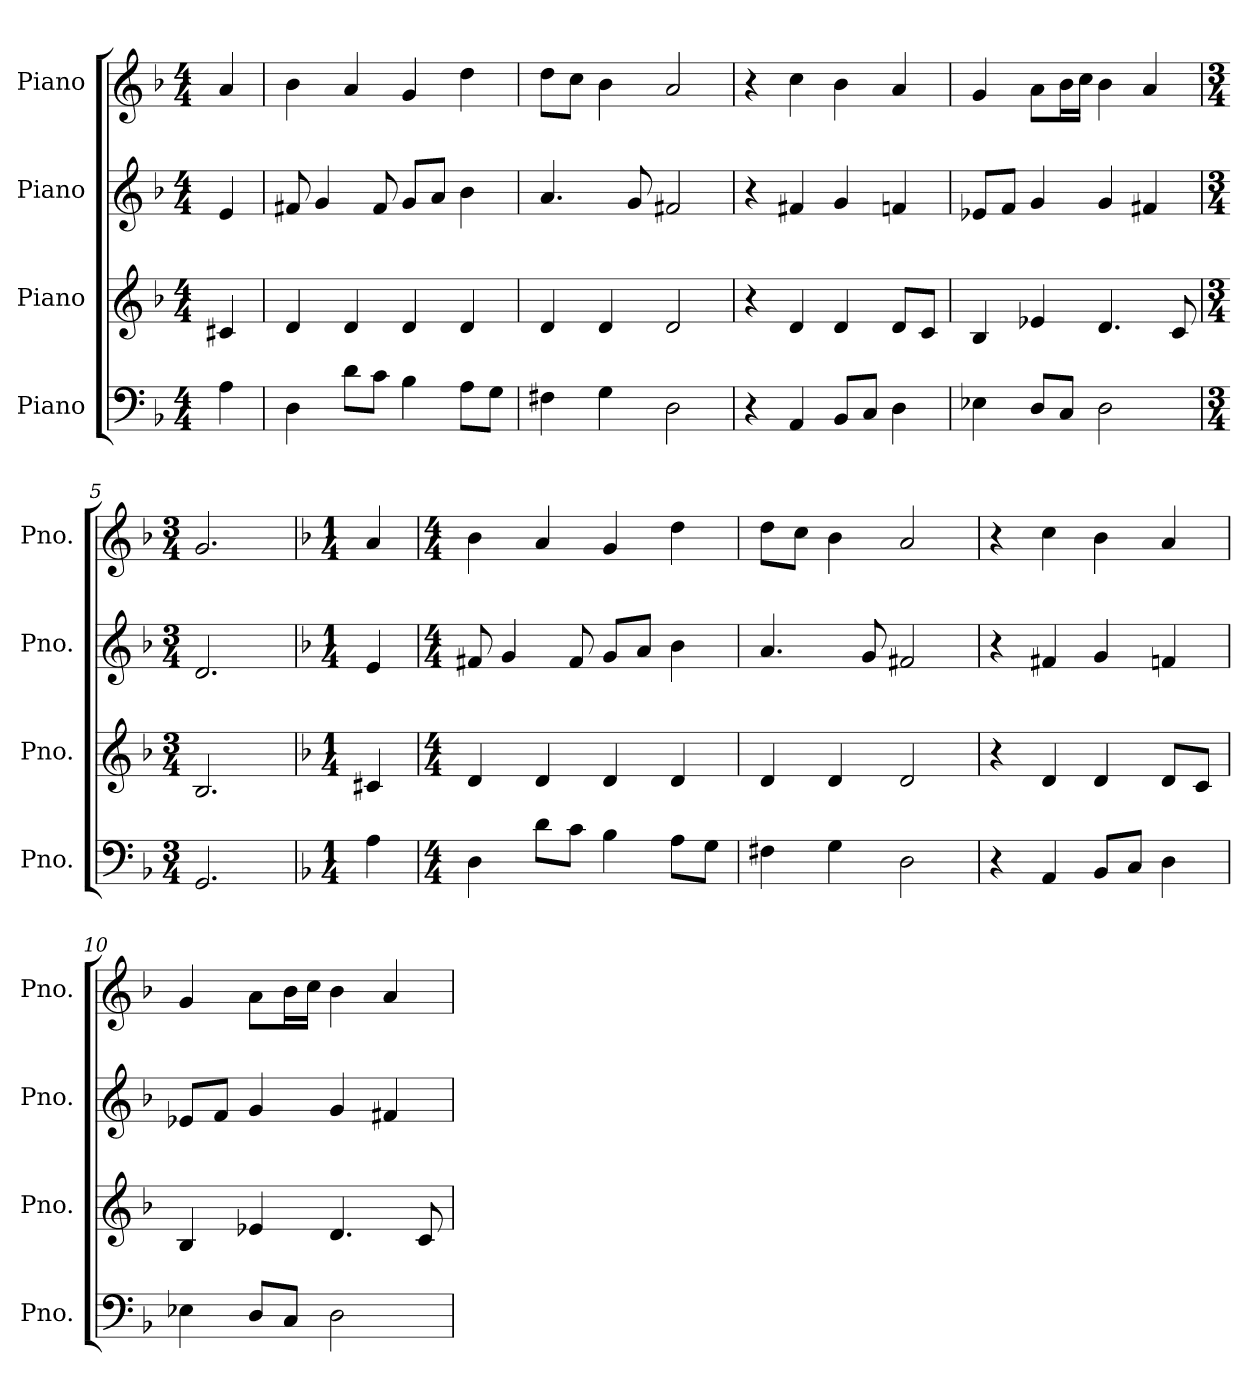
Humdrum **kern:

**kern	**kern	**kern	**kern
*part4	*part3	*part2	*part1
*staff4	*staff3	*staff2	*staff1
*I"Piano	*I"Piano	*I"Piano	*I"Piano
*I'Pno.	*I'Pno.	*I'Pno.	*I'Pno.
*clefF4	*clefG2	*clefG2	*clefG2
*k[b-]	*k[b-]	*k[b-]	*k[b-]
*M4/4	*M4/4	*M4/4	*M4/4
*MM120	*MM120	*MM120	*MM120
=	=	=	=
4A\	4c#X/	4e/	4a/
=1	=1	=1	=1
4D\	4d/	8f#X/	4b-\
.	.	4g/	.
8d\L	4d/	.	4a/
8c\J	.	8f#/	.
4B-\	4d/	8g/L	4g/
.	.	8a/J	.
8A\L	4d/	4b-\	4dd\
8G\J	.	.	.
=2	=2	=2	=2
4F#X\	4d/	4.a/	8dd\L
.	.	.	8cc\J
4G\	4d/	.	4b-\
.	.	8g/	.
2D\	2d/	2f#X/	2a/
=3	=3	=3	=3
4r	4r	4r	4r
4AA/	4d/	4f#X/	4cc\
8BB-/L	4d/	4g/	4b-\
8C/J	.	.	.
4D\	8d/L	4fn/	4a/
.	8c/J	.	.
=4	=4	=4	=4
4E-X\	4B-/	8e-X/L	4g/
.	.	8f/J	.
8D/L	4e-X/	4g/	8a\L
8C/J	.	.	16b-\L
.	.	.	16cc\JJ
2D\	4.d/	4g/	4b-\
.	.	4f#X/	4a/
.	8c/	.	.
=5	=5	=5	=5
*M3/4	*M3/4	*M3/4	*M3/4
2.GG/	2.B-/	2.d/	2.g/
!!LO:LB:g=z
=6	=6	=6	=6
*k[b-]	*k[b-]	*k[b-]	*k[b-]
*M1/4	*M1/4	*M1/4	*M1/4
4A\	4c#X/	4e/	4a/
=7	=7	=7	=7
*M4/4	*M4/4	*M4/4	*M4/4
4D\	4d/	8f#X/	4b-\
.	.	4g/	.
8d\L	4d/	.	4a/
8c\J	.	8f#/	.
4B-\	4d/	8g/L	4g/
.	.	8a/J	.
8A\L	4d/	4b-\	4dd\
8G\J	.	.	.
=8	=8	=8	=8
4F#X\	4d/	4.a/	8dd\L
.	.	.	8cc\J
4G\	4d/	.	4b-\
.	.	8g/	.
2D\	2d/	2f#X/	2a/
=9	=9	=9	=9
4r	4r	4r	4r
4AA/	4d/	4f#X/	4cc\
8BB-/L	4d/	4g/	4b-\
8C/J	.	.	.
4D\	8d/L	4fn/	4a/
.	8c/J	.	.
=10	=10	=10	=10
4E-X\	4B-/	8e-X/L	4g/
.	.	8f/J	.
8D/L	4e-X/	4g/	8a\L
8C/J	.	.	16b-\L
.	.	.	16cc\JJ
2D\	4.d/	4g/	4b-\
.	.	4f#X/	4a/
.	8c/	.	.
=	=	=	=
*-	*-	*-	*-
